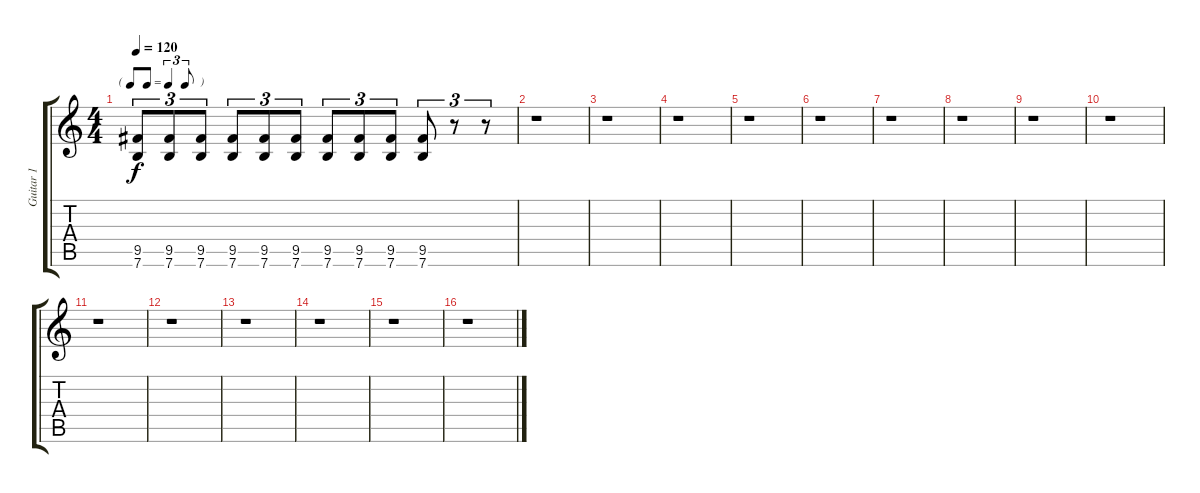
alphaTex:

\track ("Guitar 1" "Guitar 1") {instrument electricguitarclean}
\staff {score tabs}
\tuning (E4 B3 G3 D3 A2 E2) {hide}
\ts (4 4)
\tf triplet8th
\tempo 120
\clef g2
\ks c
(9.5 7.6).8{tu (3 2) dy f} (9.5 7.6).8{tu (3 2)} (9.5 7.6).8{tu (3 2)} (9.5 7.6).8{tu (3 2)} (9.5 7.6).8{tu (3 2)} (9.5 7.6).8{tu (3 2)} (9.5 7.6).8{tu (3 2)} (9.5 7.6).8{tu (3 2)} (9.5 7.6).8{tu (3 2)} (9.5 7.6).8{tu (3 2)} r.8{tu (3 2)} r.8{tu (3 2)} |
r.1 |
r.1 |
r.1 |
r.1 |
r.1 |
r.1 |
r.1 |
r.1 |
r.1 |
r.1 |
r.1 |
r.1 |
r.1 |
r.1 |
r.1
